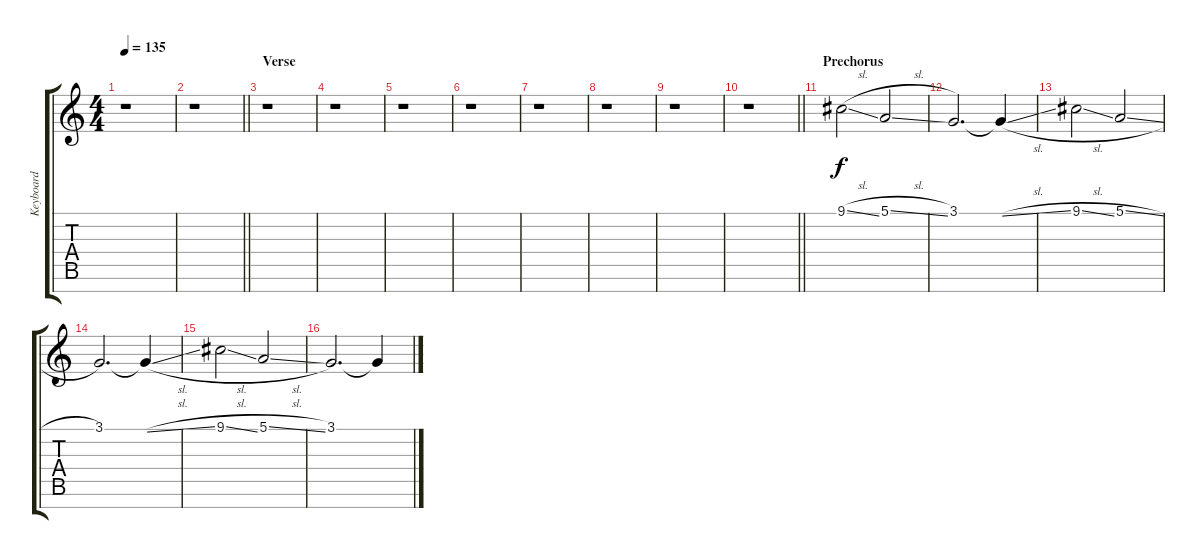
\track ("Keyboard" "Keyboard") {instrument stringensemble1}
\staff {score tabs}
\tuning (E4 B3 G3 D3 A2 E2 B1) {hide}
\ts (4 4)
\tempo 135
\clef g2
\ks c
r.1{dy f} |
\barLineRight lightlight
r.1 |
\section ("" "Verse")
r.1 |
r.1 |
r.1 |
r.1 |
r.1 |
r.1 |
r.1 |
\barLineRight lightlight
r.1 |
\section ("" "Prechorus")
9.1{sl}.2 5.1{sl}.2 |
3.1.2{d} 3.1{sl t}.4 |
9.1{sl}.2 5.1{sl}.2 |
3.1.2{d} 3.1{sl t}.4 |
9.1{sl}.2 5.1{sl}.2 |
3.1.2{d} 3.1{sl t}.4
